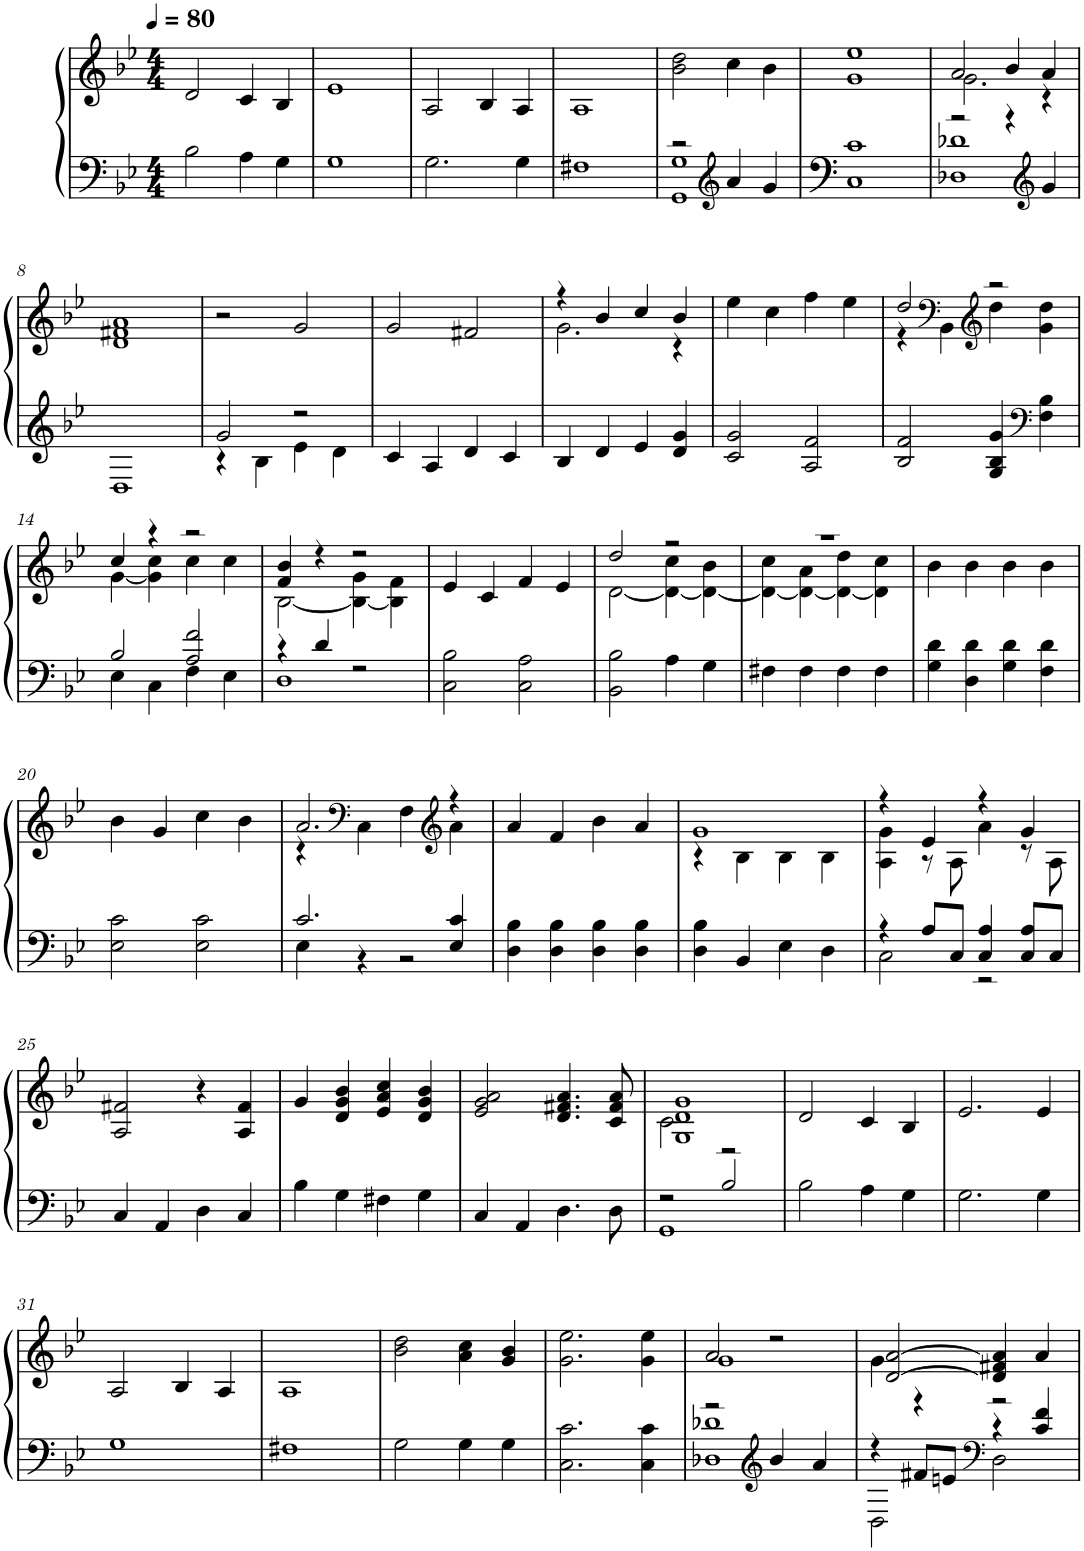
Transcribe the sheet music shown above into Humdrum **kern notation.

**kern	**kern
*part1	*part1
*staff2	*staff1
*I"Piano, Acoustic Grand Piano	*
*I'Pno.	*
*clefF4	*clefG2
*k[b-e-]	*k[b-e-]
*M4/4	*M4/4
*MM80	*MM80
=1	=1
2B-\	2d/
4A\	4c/
4G\	4B-/
=2	=2
1G	1e-
=3	=3
2.G\	2A/
.	4B-/
4G\	4A/
=4	=4
1F#X	1A
=5	=5
*^	*
2r	1GG 1G	2b-\ 2dd\
*clefG2	*	*
4a/	.	4cc\
4g/	.	4b-\
*v	*v	*
=6	=6
1C 1c	1g 1ee-
=7	=7
*^	*^
2r	1D-X 1d-X	2a/	2.g\
4r	.	4b-/	.
*clefG2	*	*	*
4g/	.	4a/	4r
*v	*v	*	*
*	*v	*v
!!LO:LB:g=z
=8	=8
1D	1d 1f#X 1a
=9	=9
*^	*
2g/	4r	2r
.	4B-\	.
2r	4e-\	2g/
.	4d\	.
*v	*v	*
=10	=10
4c/	2g/
4A/	.
4d/	2f#X/
4c/	.
=11	=11
*	*^
4B-/	4r	2.g\
4d/	4b-/	.
4e-/	4cc/	.
4d/ 4g/	4b-/	4r
*	*v	*v
=12	=12
2c/ 2g/	4ee-\
.	4cc\
2A/ 2f/	4ff\
.	4ee-\
=13	=13
*	*^
2B-/ 2f/	2dd/	4r
*	*clefF4	*
.	.	4BB-\
*	*clefG2	*
4G/ 4B-/ 4g/	2r	4dd\
*clefF4	*	*
4F\ 4B-\	.	4g\ 4dd\
!!LO:LB:g=z	!!
=14	=14	=14
*^	*	*
2B-/	4E-\	4cc/	[4g\
.	4C\	4r	4g\] 4cc\
2A/ 2f/	4F\	2r	4cc\
.	4E-\	.	4cc\
=15	=15	=15	=15
4r	1D	4f/ 4b-/	[2B-\
4d/	.	4r	.
2r	.	2r	4B-\_ 4g\
.	.	.	4B-\] 4f\
*v	*v	*	*
*	*v	*v
=16	=16
2C\ 2B-\	4e-/
.	4c/
2C\ 2A\	4f/
.	4e-/
=17	=17
*	*^
2BB-\ 2B-\	2dd/	[2d\
4A\	2r	4d\_ 4cc\
4G\	.	4d\_ 4b-\
=18	=18	=18
4F#X\	1r	4d\_ 4cc\
4F#\	.	4d\_ 4a\
4F#\	.	4d\_ 4dd\
4F#\	.	4d\] 4cc\
*	*v	*v
=19	=19
4G\ 4d\	4b-\
4D\ 4d\	4b-\
4G\ 4d\	4b-\
4F\ 4d\	4b-\
!!LO:LB:g=z
=20	=20
2E-\ 2c\	4b-\
.	4g/
2E-\ 2c\	4cc\
.	4b-\
=21	=21
*^	*^
2.c/	4E-\	2.a/	4r
*	*	*clefF4	*
.	4r	.	4C\
.	2r	.	4F\
*	*	*clefG2	*
4E-/ 4c/	.	4r	4a\
*v	*v	*	*
*	*v	*v
=22	=22
4D\ 4B-\	4a/
4D\ 4B-\	4f/
4D\ 4B-\	4b-\
4D\ 4B-\	4a/
=23	=23
*	*^
4D\ 4B-\	1g	4r
4BB-/	.	4B-\
4E-\	.	4B-\
4D\	.	4B-\
=24	=24	=24
*^	*	*
4r	2C\	4r	4A\ 4g\
8A/L	.	4e-/	8r
8C/J	.	.	8A\
4C/ 4A/	2r	4r	4a\
8C/ 8A/L	.	4g/	8r
8C/J	.	.	8A\
*v	*v	*	*
*	*v	*v
!!LO:LB:g=z
=25	=25
4C/	2A/ 2f#X/
4AA/	.
4D\	4r
4C/	4A/ 4f#/
=26	=26
4B-\	4g/
4G\	4d/ 4g/ 4b-/
4F#X\	4e-/ 4a/ 4cc/
4G\	4d/ 4g/ 4b-/
=27	=27
4C/	2e-/ 2g/ 2a/
4AA/	.
4.D\	4.d/ 4.f#X/ 4.a/
8D\	8c/ 8f#/ 8a/
=28	=28
*^	*^
2r	1GG	1G 1d 1g	2c\
2B-/	.	.	2r
*v	*v	*	*
*	*v	*v
=29	=29
2B-\	2d/
4A\	4c/
4G\	4B-/
=30	=30
2.G\	2.e-/
4G\	4e-/
!!LO:LB:g=z
=31	=31
1G	2A/
.	4B-/
.	4A/
=32	=32
1F#X	1A
=33	=33
2G\	2b-\ 2dd\
4G\	4a\ 4cc\
4G\	4g/ 4b-/
=34	=34
2.C\ 2.c\	2.g\ 2.ee-\
4C\ 4c\	4g\ 4ee-\
=35	=35
*^	*^
2r	1D-X 1d-X	2a/	1g
*clefG2	*	*	*
4b-/	.	2r	.
4a/	.	.	.
=36	=36	=36	=36
4r	2D\	[2d/ [2a/	4g\
8f#X/L	.	.	4r
8en/J	.	.	.
*clefF4	*	*	*
4r	2D\	4d/] 4f#X/ 4a/]	2r
4c/ 4f#/	.	4a/	.
*v	*v	*	*
*	*v	*v
=	=
*-	*-
